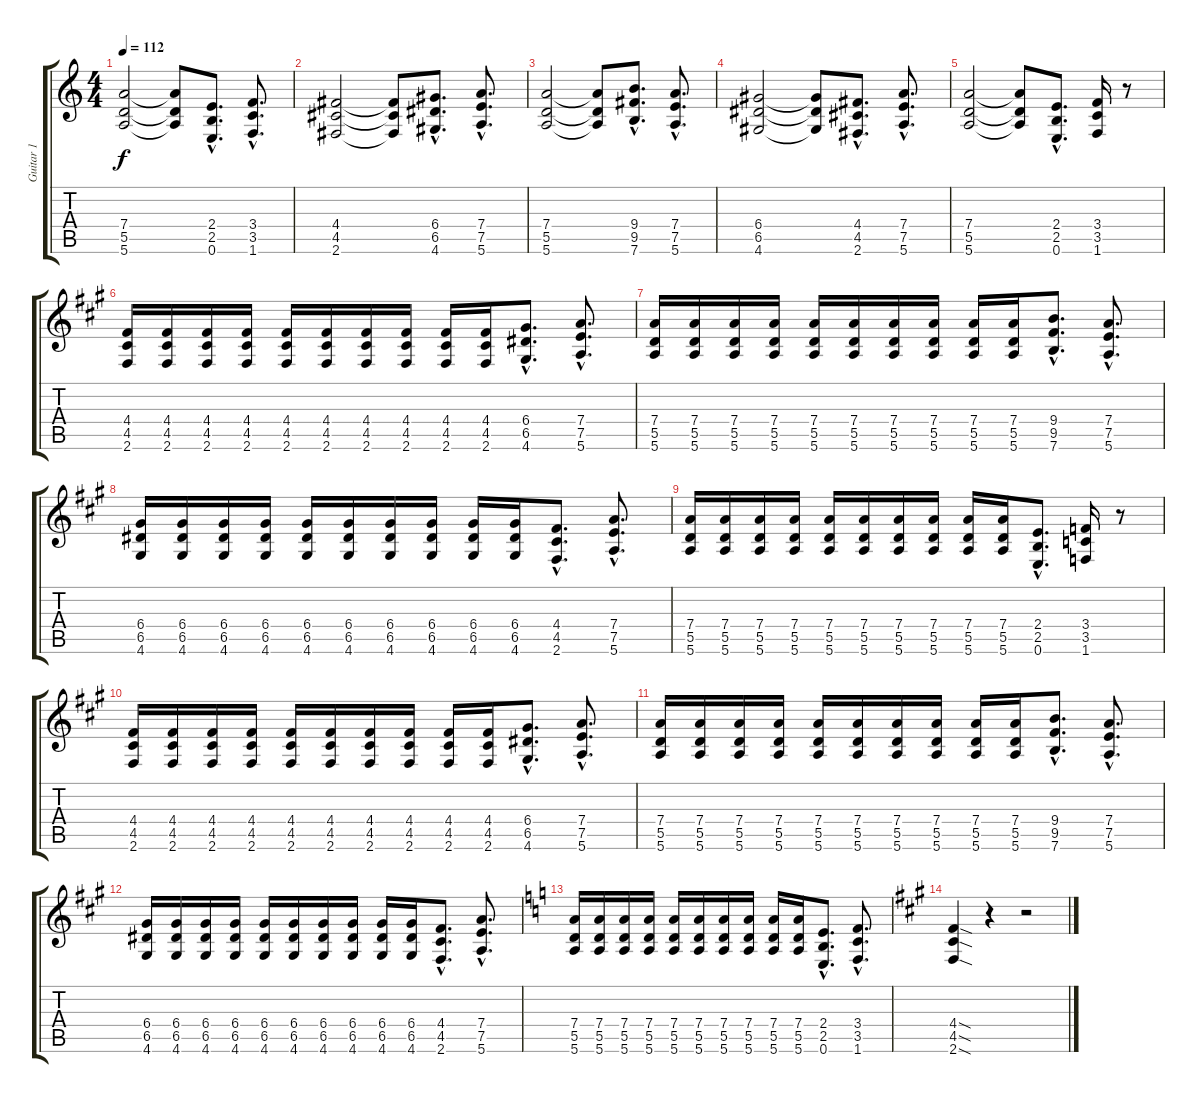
\track ("Guitar 1" "Guitar 1") {instrument distortionguitar}
\staff {score tabs}
\tuning (E4 B3 G3 D3 A2 E2) {hide}
\ts (4 4)
\tempo 112
\clef g2
\ks c
(7.4 5.5 5.6).2{dy f} (7.4{t} 5.5{t} 5.6{t}).8 (2.4{hac} 2.5{hac} 0.6{hac}).8{d} (3.4{hac} 3.5{hac} 1.6{hac}).8{d} |
(4.4 4.5 2.6).2 (4.4{t} 4.5{t} 2.6{t}).8 (6.4{hac} 6.5{hac} 4.6{hac}).8{d} (7.4{hac} 7.5{hac} 5.6{hac}).8{d} |
(7.4 5.5 5.6).2 (7.4{t} 5.5{t} 5.6{t}).8 (9.4{hac} 9.5{hac} 7.6{hac}).8{d} (7.4{hac} 7.5{hac} 5.6{hac}).8{d} |
(6.4 6.5 4.6).2 (6.4{t} 6.5{t} 4.6{t}).8 (4.4{hac} 4.5{hac} 2.6{hac}).8{d} (7.4{hac} 7.5{hac} 5.6{hac}).8{d} |
(7.4 5.5 5.6).2 (7.4{t} 5.5{t} 5.6{t}).8 (2.4{hac} 2.5{hac} 0.6{hac}).8{d} (3.4 3.5 1.6).16 r.8 |
\ks a
(4.4 4.5 2.6).16 (4.4 4.5 2.6).16 (4.4 4.5 2.6).16 (4.4 4.5 2.6).16 (4.4 4.5 2.6).16 (4.4 4.5 2.6).16 (4.4 4.5 2.6).16 (4.4 4.5 2.6).16 (4.4 4.5 2.6).16 (4.4 4.5 2.6).16 (6.4{hac} 6.5{hac} 4.6{hac}).8{d} (7.4{hac} 7.5{hac} 5.6{hac}).8{d} |
(7.4 5.5 5.6).16 (7.4 5.5 5.6).16 (7.4 5.5 5.6).16 (7.4 5.5 5.6).16 (7.4 5.5 5.6).16 (7.4 5.5 5.6).16 (7.4 5.5 5.6).16 (7.4 5.5 5.6).16 (7.4 5.5 5.6).16 (7.4 5.5 5.6).16 (9.4{hac} 9.5{hac} 7.6{hac}).8{d} (7.4{hac} 7.5{hac} 5.6{hac}).8{d} |
(6.4 6.5 4.6).16 (6.4 6.5 4.6).16 (6.4 6.5 4.6).16 (6.4 6.5 4.6).16 (6.4 6.5 4.6).16 (6.4 6.5 4.6).16 (6.4 6.5 4.6).16 (6.4 6.5 4.6).16 (6.4 6.5 4.6).16 (6.4 6.5 4.6).16 (4.4{hac} 4.5{hac} 2.6{hac}).8{d} (7.4{hac} 7.5{hac} 5.6{hac}).8{d} |
(7.4 5.5 5.6).16 (7.4 5.5 5.6).16 (7.4 5.5 5.6).16 (7.4 5.5 5.6).16 (7.4 5.5 5.6).16 (7.4 5.5 5.6).16 (7.4 5.5 5.6).16 (7.4 5.5 5.6).16 (7.4 5.5 5.6).16 (7.4 5.5 5.6).16 (2.4{hac} 2.5{hac} 0.6{hac}).8{d} (3.4 3.5 1.6).16 r.8 |
(4.4 4.5 2.6).16 (4.4 4.5 2.6).16 (4.4 4.5 2.6).16 (4.4 4.5 2.6).16 (4.4 4.5 2.6).16 (4.4 4.5 2.6).16 (4.4 4.5 2.6).16 (4.4 4.5 2.6).16 (4.4 4.5 2.6).16 (4.4 4.5 2.6).16 (6.4{hac} 6.5{hac} 4.6{hac}).8{d} (7.4{hac} 7.5{hac} 5.6{hac}).8{d} |
(7.4 5.5 5.6).16 (7.4 5.5 5.6).16 (7.4 5.5 5.6).16 (7.4 5.5 5.6).16 (7.4 5.5 5.6).16 (7.4 5.5 5.6).16 (7.4 5.5 5.6).16 (7.4 5.5 5.6).16 (7.4 5.5 5.6).16 (7.4 5.5 5.6).16 (9.4{hac} 9.5{hac} 7.6{hac}).8{d} (7.4{hac} 7.5{hac} 5.6{hac}).8{d} |
(6.4 6.5 4.6).16 (6.4 6.5 4.6).16 (6.4 6.5 4.6).16 (6.4 6.5 4.6).16 (6.4 6.5 4.6).16 (6.4 6.5 4.6).16 (6.4 6.5 4.6).16 (6.4 6.5 4.6).16 (6.4 6.5 4.6).16 (6.4 6.5 4.6).16 (4.4{hac} 4.5{hac} 2.6{hac}).8{d} (7.4{hac} 7.5{hac} 5.6{hac}).8{d} |
\ks c
(7.4 5.5 5.6).16 (7.4 5.5 5.6).16 (7.4 5.5 5.6).16 (7.4 5.5 5.6).16 (7.4 5.5 5.6).16 (7.4 5.5 5.6).16 (7.4 5.5 5.6).16 (7.4 5.5 5.6).16 (7.4 5.5 5.6).16 (7.4 5.5 5.6).16 (2.4{hac} 2.5{hac} 0.6{hac}).8{d} (3.4{hac} 3.5{hac} 1.6{hac}).8{d} |
\ks a
(4.4{sod} 4.5{sod} 2.6{sod}).4 r.4 r.2
